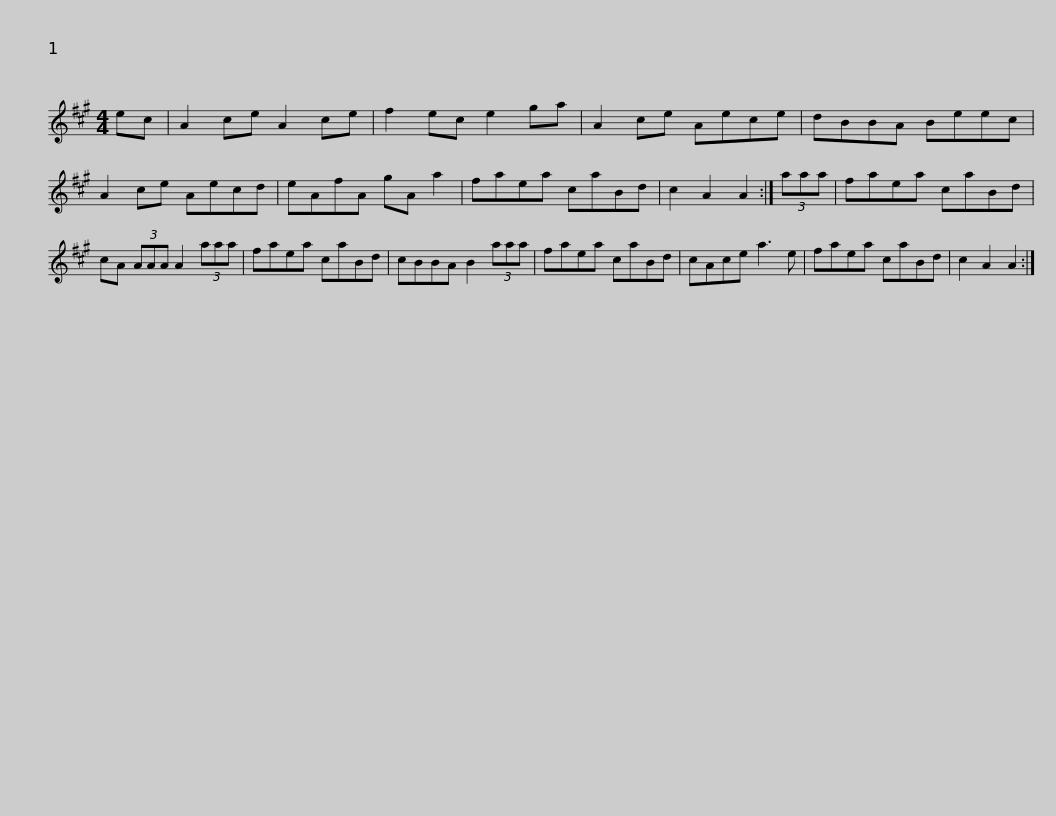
X:1
L:1/8
M:4/4
I:linebreak $
K:A
V:1 treble
V:1
 ec | A2 ce A2 ce | f2 ec e2 ga | A2 ce Aece | dBBA Beec | %5
 A2 ce Aecd | eAfA gA a2 |$ faea caBd | c2 A2 A2 :| (3aaa | %10
 faea caBd | cA (3AAA A2 (3aaa | faea caBd |$ cBBA B2 (3aaa | faea caBd | %15
 cAce a3 e | faea caBd | c2 A2 A2 :| %18
